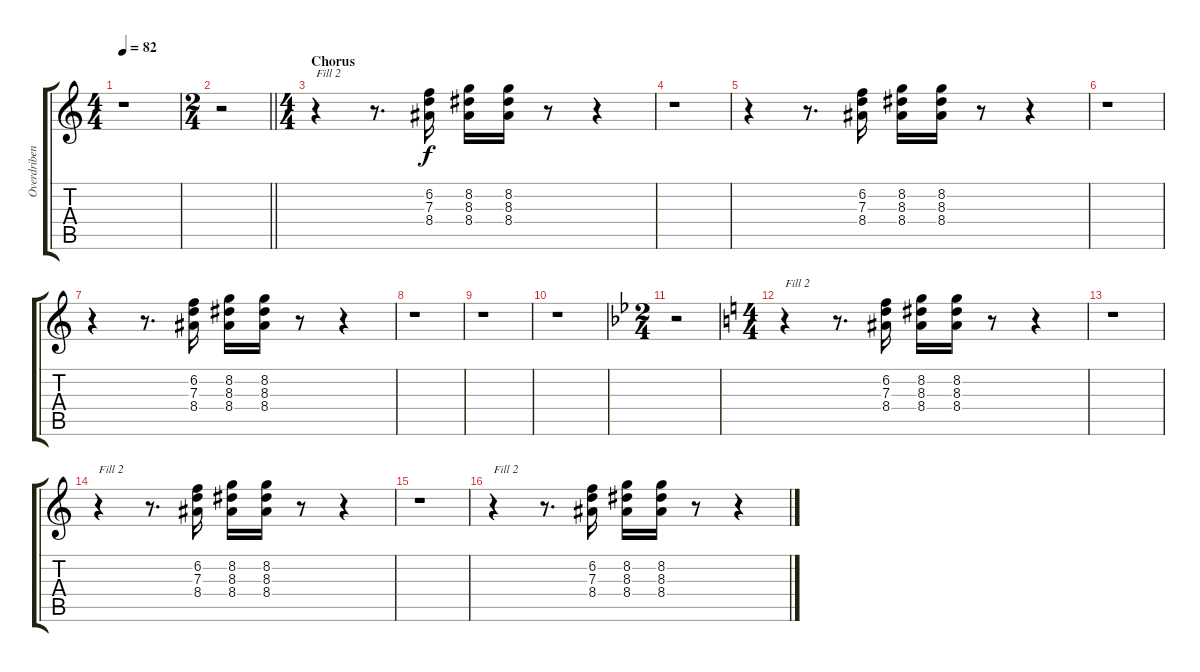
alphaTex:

\track ("Overdriben Guitar" "Overdriben") {instrument overdrivenguitar}
\staff {score tabs}
\tuning (E4 B3 G3 D3 A2 E2) {hide}
\ts (4 4)
\tempo 82
\clef g2
\ks c
r.1{dy f} |
\ts (2 4)
\barLineRight lightlight
r.2 |
\ts (4 4)
\section ("" "Chorus")
r.4{txt "Fill 2"} r.8{d} (6.2 7.3 8.4).16 (8.2 8.3 8.4).16 (8.2 8.3 8.4).16 r.8 r.4 |
r.1 |
r.4 r.8{d} (6.2 7.3 8.4).16 (8.2 8.3 8.4).16 (8.2 8.3 8.4).16 r.8 r.4 |
r.1 |
r.4 r.8{d} (6.2 7.3 8.4).16 (8.2 8.3 8.4).16 (8.2 8.3 8.4).16 r.8 r.4 |
r.1 |
r.1 |
r.1 |
\ts (2 4)
\ks bb
r.2 |
\ts (4 4)
\ks c
r.4{txt "Fill 2"} r.8{d} (6.2 7.3 8.4).16 (8.2 8.3 8.4).16 (8.2 8.3 8.4).16 r.8 r.4 |
r.1 |
r.4{txt "Fill 2"} r.8{d} (6.2 7.3 8.4).16 (8.2 8.3 8.4).16 (8.2 8.3 8.4).16 r.8 r.4 |
r.1 |
r.4{txt "Fill 2"} r.8{d} (6.2 7.3 8.4).16 (8.2 8.3 8.4).16 (8.2 8.3 8.4).16 r.8 r.4
